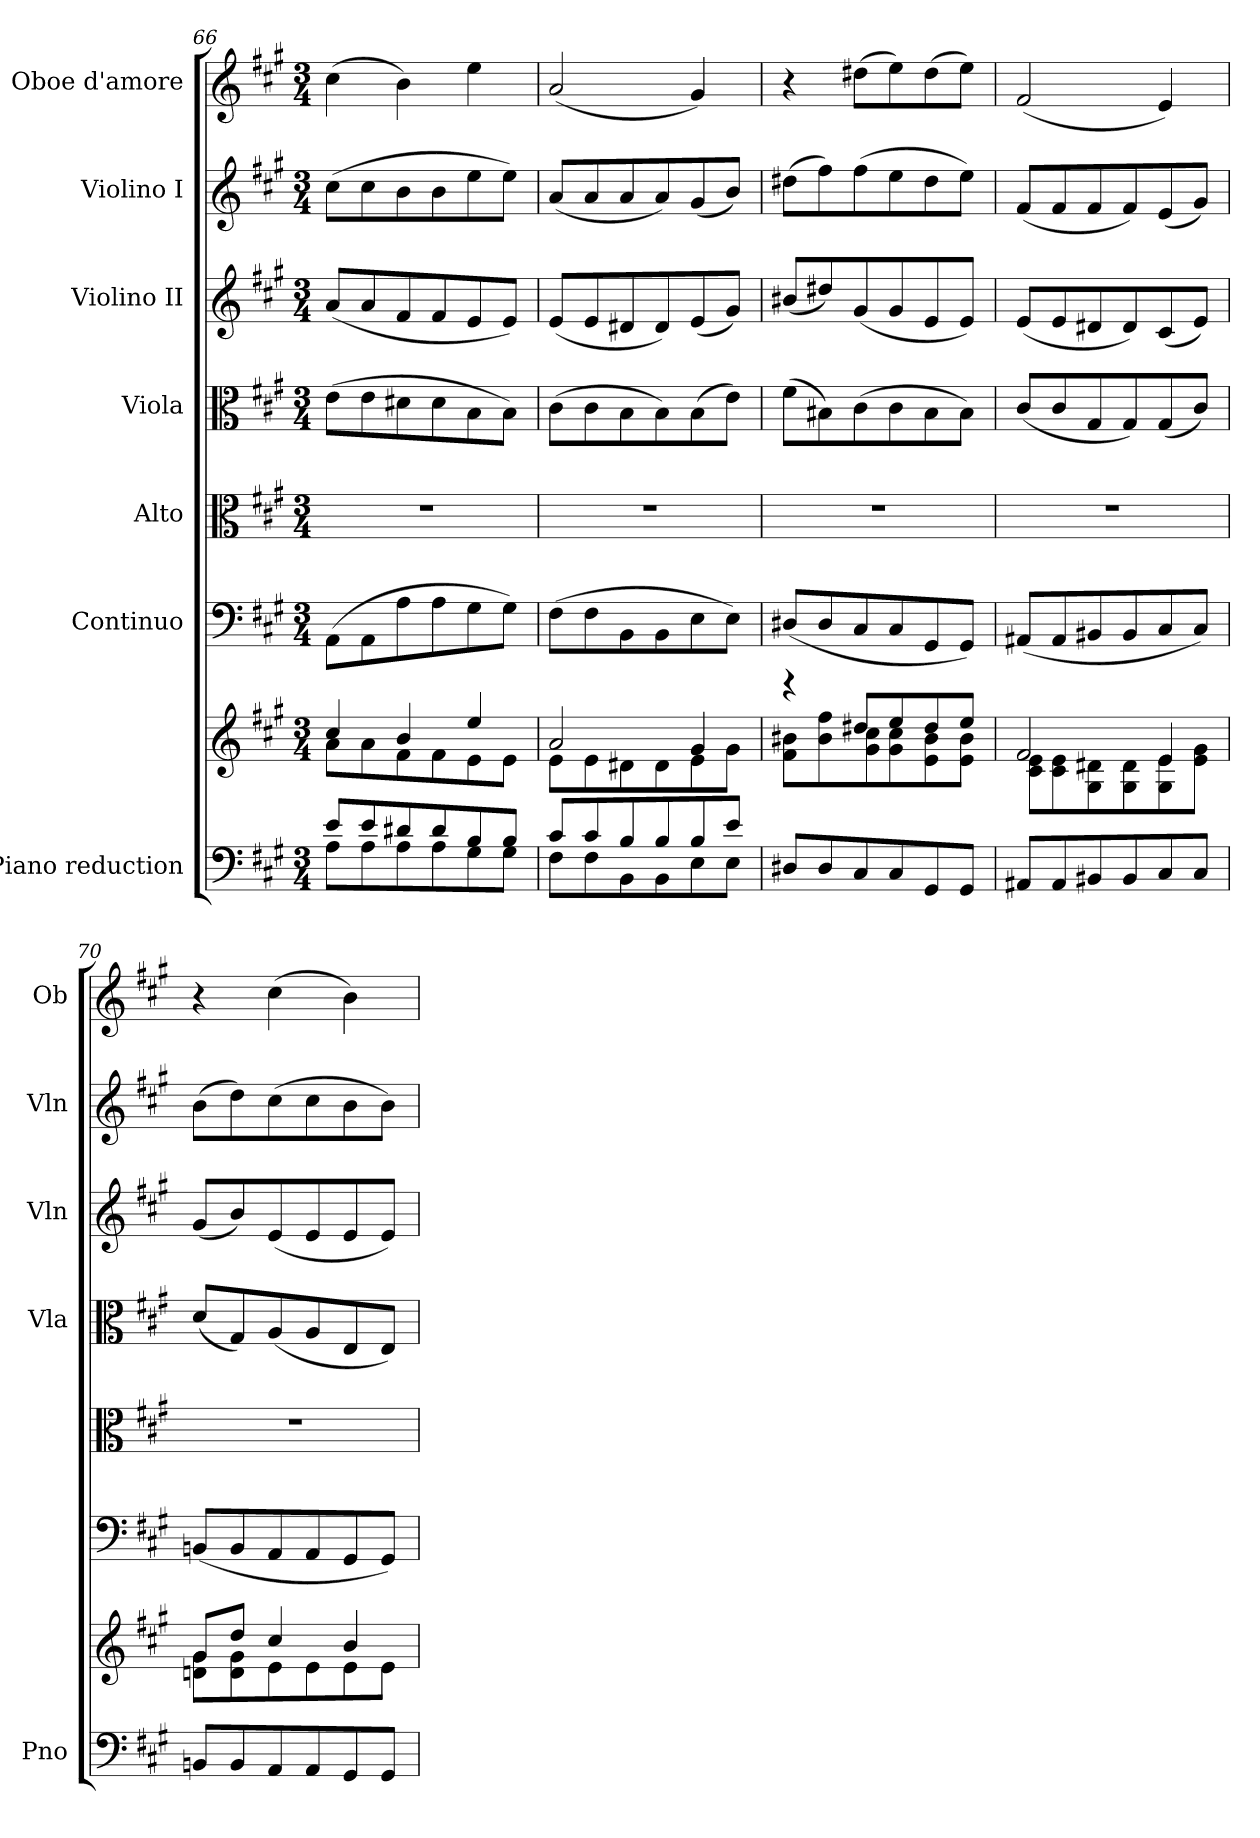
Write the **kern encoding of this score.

**kern	**kern	**kern	**kern	**kern	**kern	**kern	**kern
*part7	*part7	*part6	*part5	*part4	*part3	*part2	*part1
*staff8	*staff7	*staff6	*staff5	*staff4	*staff3	*staff2	*staff1
*I"Piano reduction	*	*I"Continuo	*I"Alto	*I"Viola	*I"Violino II	*I"Violino I	*I"Oboe d'amore
*I'Pno	*	*	*	*I'Vla	*I'Vln	*I'Vln	*I'Ob
*clefF4	*clefG2	*clefF4	*clefC3	*clefC3	*clefG2	*clefG2	*clefG2
*k[f#c#g#]	*k[f#c#g#]	*k[f#c#g#]	*k[f#c#g#]	*k[f#c#g#]	*k[f#c#g#]	*k[f#c#g#]	*k[f#c#g#]
*M3/4	*M3/4	*M3/4	*M3/4	*M3/4	*M3/4	*M3/4	*M3/4
=66	=66	=66	=66	=66	=66	=66	=66
*^	*^	*	*	*	*	*	*
8e/L	8A\L	4cc#/	8a\L	(8AA\L	2.r	(8e\L	(8a/L	(8cc#\L	(4cc#\
8e/	8A\	.	8a\	8AA\	.	8e\	8a/	8cc#\	.
8d#X/	8A\	4b/	8f#\	8A\	.	8d#X\	8f#/	8b\	4b\)
8d#/	8A\	.	8f#\	8A\	.	8d#\	8f#/	8b\	.
8B/	8G#\	4ee/	8e\	8G#\	.	8B\	8e/	8ee\	4ee\
8B/J	8G#\J	.	8e\J	8G#\J)	.	8B\J)	8e/J)	8ee\J)	.
=67	=67	=67	=67	=67	=67	=67	=67	=67	=67
8c#/L	8F#\L	2a/	8e\L	(8F#\L	2.r	(8c#\L	(8e/L	(8a/L	(2a/
8c#/	8F#\	.	8e\	8F#\	.	8c#\	8e/	8a/	.
8B/	8BB\	.	8d#X\	8BB\	.	8B\	8d#X/	8a/	.
8B/	8BB\	.	8d#\	8BB\	.	8B\)	8d#/)	8a/)	.
8B/	8E\	4g#/	8e\	8E\	.	(8B\	(8e/	(8g#/	4g#/)
8e/J	8E\J	.	8g#\J	8E\J)	.	8e\J)	8g#/J)	8b/J)	.
*v	*v	*	*	*	*	*	*	*	*
=68	=68	=68	=68	=68	=68	=68	=68	=68
8D#X/L	4r	8f#\ 8b#X\L	(8D#X/L	2.r	(8f#\L	(8b#X/L	(8dd#X\L	4r
8D#/	.	8b#\ 8ff#\	8D#/	.	8B#X\)	8dd#X/)	8ff#\)	.
8C#/	8dd#X/L	8g#\ 8cc#\	8C#/	.	(8c#\	(8g#/	(8ff#\	(8dd#X\L
8C#/	8ee/	8g#\ 8cc#\	8C#/	.	8c#\	8g#/	8ee\	8ee\)
8GG#/	8dd#/	8e\ 8b#\	8GG#/	.	8B#\	8e/	8dd#\	(8dd#\
8GG#/J	8ee/J	8e\ 8b#\J	8GG#/J)	.	8B#\J)	8e/J)	8ee\J)	8ee\J)
=69	=69	=69	=69	=69	=69	=69	=69	=69
8AA#X/L	2f#/	8c#\ 8e\L	(8AA#X/L	2.r	(8c#/L	(8e/L	(8f#/L	(2f#/
8AA#/	.	8c#\ 8e\	8AA#/	.	8c#/	8e/	8f#/	.
8BB#X/	.	8G#\ 8d#X\	8BB#X/	.	8G#/	8d#X/	8f#/	.
8BB#/	.	8G#\ 8d#\	8BB#/	.	8G#/)	8d#/)	8f#/)	.
8C#/	4e/	8G#\ 8e\	8C#/	.	(8G#/	(8c#/	(8e/	4e/)
8C#/J	.	8e\ 8g#\J	8C#/J)	.	8c#/J)	8e/J)	8g#/J)	.
=70	=70	=70	=70	=70	=70	=70	=70	=70
8BBn/L	8g#/L	8dn\ 8g#\L	(8BBn/L	2.r	(8d/L	(8g#/L	(8b\L	4r
8BB/	8dd/J	8d\ 8g#\	8BB/	.	8G#/)	8b/)	8dd\)	.
8AA/	4cc#/	8e\	8AA/	.	(8A/	(8e/	(8cc#\	(4cc#\
8AA/	.	8e\	8AA/	.	8A/	8e/	8cc#\	.
8GG#/	4b/	8e\	8GG#/	.	8E/	8e/	8b\	4b\)
8GG#/J	.	8e\J	8GG#/J)	.	8E/J)	8e/J)	8b\J)	.
*	*v	*v	*	*	*	*	*	*
=	=	=	=	=	=	=	=
*-	*-	*-	*-	*-	*-	*-	*-
